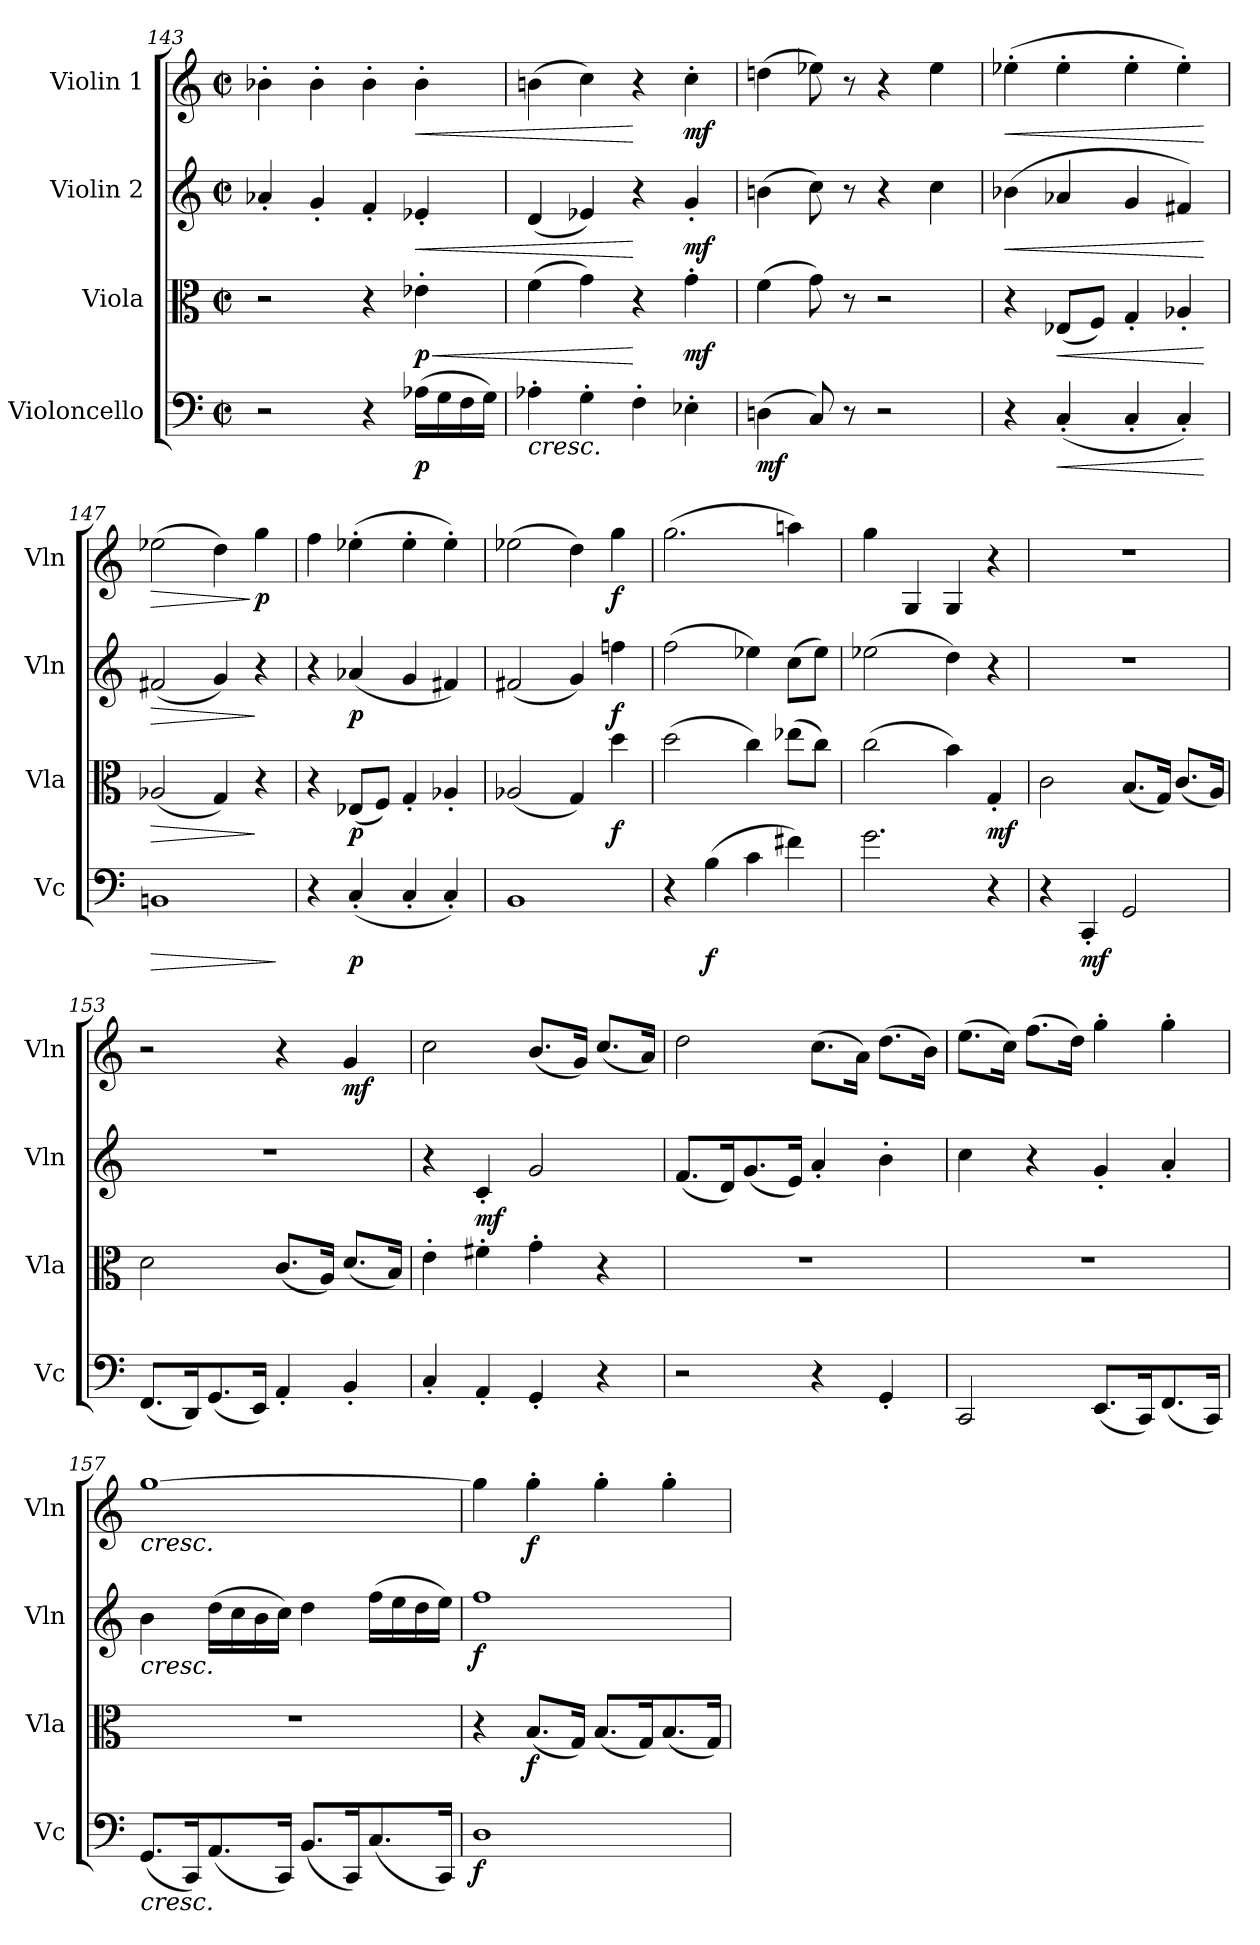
**kern	**dynam	**kern	**dynam	**kern	**dynam	**kern	**dynam
*part4	*part4	*part3	*part3	*part2	*part2	*part1	*part1
*staff4	*staff4	*staff3	*staff3	*staff2	*staff2	*staff1	*staff1
*I"Violoncello	*	*I"Viola	*	*I"Violin 2	*	*I"Violin 1	*
*I'Vc	*	*I'Vla	*	*I'Vln	*	*I'Vln	*
*clefF4	*	*clefC3	*	*clefG2	*	*clefG2	*
*k[]	*	*k[]	*	*k[]	*	*k[]	*
*M2/2	*	*M2/2	*	*M2/2	*	*M2/2	*
*met(c|)	*	*met(c|)	*	*met(c|)	*	*met(c|)	*
=143	=143	=143	=143	=143	=143	=143	=143
2r	.	2r	.	4a-X'/	.	4b-X'\	.
.	.	.	.	4g'/	.	4b-'\	.
4r	.	4r	.	4f'/	.	4b-'\	.
!	!LO:DY:b	!	!LO:HP:b	!	!LO:HP:b	!	!LO:HP:b
!	!	!	!LO:DY:n=1:b	!	!	!	!
(>16A-X\LL	p	4e-X'\	< p	4e-X'/	<	4b-'\	<
16G\	.	.	.	.	.	.	.
16F\	.	.	.	.	.	.	.
16G\JJ)	.	.	.	.	.	.	.
=144	=144	=144	=144	=144	=144	=144	=144
!LO:TX:b:i:t=cresc.	!	!	!	!	!	!	!
4A-X'\	.	(>4f\	.	(<4d/	.	(>4bn\	.
4G'\	.	4g\)	.	4e-X/)	.	4cc\)	.
4F'\	.	4r	[	4r	[	4r	[
!	!	!	!LO:DY:b	!	!LO:DY:b	!	!LO:DY:b
4E-X'\	.	4g'\	mf	4g'/	mf	4cc'\	mf
=145	=145	=145	=145	=145	=145	=145	=145
!	!LO:DY:b	!	!	!	!	!	!
(>4Dn\	mf	(>4f\	.	(>4bn\	.	(>4ddn\	.
8C/)	.	8g\)	.	8cc\)	.	8ee-X\)	.
8r	.	8r	.	8r	.	8r	.
2r	.	2r	.	4r	.	4r	.
.	.	.	.	4cc\	.	4ee-\	.
=146	=146	=146	=146	=146	=146	=146	=146
!	!	!	!	!	!LO:HP:b	!	!LO:HP:b
4r	.	4r	.	(>4b-X\	<	(>4ee-X'\	<
!	!LO:HP:b	!	!LO:HP:b	!	!	!	!
(<4C'/	<	(<8E-X/L	<	4a-X/	.	4ee-'\	.
.	.	8F/J)	.	.	.	.	.
4C'/	.	4G'/	.	4g/	.	4ee-'\	.
4C'/)	.	4A-X'/	.	4f#X/)	.	4ee-'\)	.
.	[	.	[	.	[	.	[
=147	=147	=147	=147	=147	=147	=147	=147
!	!LO:HP:b	!	!LO:HP:b	!	!LO:HP:b	!	!LO:HP:b
1BBn	>	(<2A-X/	>	(<2f#X/	>	(>2ee-X\	>
.	.	4G/)	.	4g/)	.	4dd\)	.
!	!	!	!	!	!	!	!LO:DY:n=1:b
.	.	4r	]	4r	]	4gg\	] p
.	]	.	.	.	.	.	.
!!LO:LB:g=z
=148	=148	=148	=148	=148	=148	=148	=148
4r	.	4r	.	4r	.	4ff\	.
!	!LO:DY:b	!	!LO:DY:b	!	!LO:DY:b	!	!
(<4C'/	p	(<8E-X/L	p	(<4a-X/	p	(>4ee-X'\	.
.	.	8F/J)	.	.	.	.	.
4C'/	.	4G'/	.	4g/	.	4ee-'\	.
4C'/)	.	4A-X'/	.	4f#X/)	.	4ee-'\)	.
=149	=149	=149	=149	=149	=149	=149	=149
1BB	.	(<2A-X/	.	(<2f#X/	.	(>2ee-X\	.
.	.	4G/)	.	4g/)	.	4dd\)	.
!	!	!	!LO:DY:b	!	!LO:DY:b	!	!LO:DY:b
.	.	4dd\	f	4ffn\	f	4gg\	f
=150	=150	=150	=150	=150	=150	=150	=150
4r	.	(>2dd\	.	(>2ff\	.	(>2.gg\	.
!	!LO:DY:b	!	!	!	!	!	!
(>4B\	f	.	.	.	.	.	.
4c\	.	4cc\)	.	4ee-X\)	.	.	.
4f#X\)	.	(>8ee-X\L	.	(>8cc\L	.	4aan\)	.
.	.	8cc\J)	.	8ee-\J)	.	.	.
=151	=151	=151	=151	=151	=151	=151	=151
2.g\	.	(>2cc\	.	(>2ee-X\	.	4gg\	.
.	.	.	.	.	.	4G/	.
.	.	4b\)	.	4dd\)	.	4G/	.
!	!	!	!LO:DY:b	!	!	!	!
4r	.	4G'/	mf	4r	.	4r	.
=152	=152	=152	=152	=152	=152	=152	=152
4r	.	2c\	.	1r	.	1r	.
!	!LO:DY:b	!	!	!	!	!	!
4CC'/	mf	.	.	.	.	.	.
2GG/	.	(<8.B/L	.	.	.	.	.
.	.	16G/Jk)	.	.	.	.	.
.	.	(<8.c/L	.	.	.	.	.
.	.	16A/Jk)	.	.	.	.	.
=153	=153	=153	=153	=153	=153	=153	=153
(<8.FF/L	.	2d\	.	1r	.	2r	.
16DD/K)	.	.	.	.	.	.	.
(<8.GG/	.	.	.	.	.	.	.
16EE/Jk)	.	.	.	.	.	.	.
4AA'/	.	(<8.c/L	.	.	.	4r	.
.	.	16A/Jk)	.	.	.	.	.
!	!	!	!	!	!	!	!LO:DY:b
4BB'/	.	(<8.d/L	.	.	.	4g/	mf
.	.	16B/Jk)	.	.	.	.	.
=154	=154	=154	=154	=154	=154	=154	=154
4C'/	.	4e'\	.	4r	.	2cc\	.
!	!	!	!	!	!LO:DY:b	!	!
4AA'/	.	4f#X'\	.	4c'/	mf	.	.
4GG'/	.	4g'\	.	2g/	.	(<8.b/L	.
.	.	.	.	.	.	16g/Jk)	.
4r	.	4r	.	.	.	(<8.cc/L	.
.	.	.	.	.	.	16a/Jk)	.
!!LO:PB:g=z
=155	=155	=155	=155	=155	=155	=155	=155
2r	.	1r	.	(<8.f/L	.	2dd\	.
.	.	.	.	16d/K)	.	.	.
.	.	.	.	(<8.g/	.	.	.
.	.	.	.	16e/Jk)	.	.	.
4r	.	.	.	4a'/	.	(>8.cc\L	.
.	.	.	.	.	.	16a\Jk)	.
4GG'/	.	.	.	4b'\	.	(>8.dd\L	.
.	.	.	.	.	.	16b\Jk)	.
=156	=156	=156	=156	=156	=156	=156	=156
2CC/	.	1r	.	4cc\	.	(>8.ee\L	.
.	.	.	.	.	.	16cc\Jk)	.
.	.	.	.	4r	.	(>8.ff\L	.
.	.	.	.	.	.	16dd\Jk)	.
(<8.EE/L	.	.	.	4g'/	.	4gg'\	.
16CC/K)	.	.	.	.	.	.	.
(<8.FF/	.	.	.	4a'/	.	4gg'\	.
16CC/Jk)	.	.	.	.	.	.	.
=157	=157	=157	=157	=157	=157	=157	=157
!	!	!	!	!	!	!LO:TX:b:i:t=cresc.	!
!	!	!	!	!LO:TX:b:i:t=cresc.	!	!	!
!LO:TX:b:i:t=cresc.	!	!	!	!	!	!	!
(<8.GG/L	.	1r	.	4b\	.	[1gg	.
16CC/K)	.	.	.	.	.	.	.
(<8.AA/	.	.	.	(>16dd\LL	.	.	.
.	.	.	.	16cc\	.	.	.
.	.	.	.	16b\	.	.	.
16CC/Jk)	.	.	.	16cc\JJ)	.	.	.
(<8.BB/L	.	.	.	4dd\	.	.	.
16CC/K)	.	.	.	.	.	.	.
(<8.C/	.	.	.	(>16ff\LL	.	.	.
.	.	.	.	16ee\	.	.	.
.	.	.	.	16dd\	.	.	.
16CC/Jk)	.	.	.	16ee\JJ)	.	.	.
=158	=158	=158	=158	=158	=158	=158	=158
!	!LO:DY:b	!	!	!	!LO:DY:b	!	!
1D	f	4r	.	1ff	f	4gg\]	.
!	!	!	!LO:DY:b	!	!	!	!LO:DY:b
.	.	(<8.B/L	f	.	.	4gg'\	f
.	.	16G/Jk)	.	.	.	.	.
.	.	(<8.B/L	.	.	.	4gg'\	.
.	.	16G/K)	.	.	.	.	.
.	.	(<8.B/	.	.	.	4gg'\	.
.	.	16G/Jk)	.	.	.	.	.
=	=	=	=	=	=	=	=
*-	*-	*-	*-	*-	*-	*-	*-
